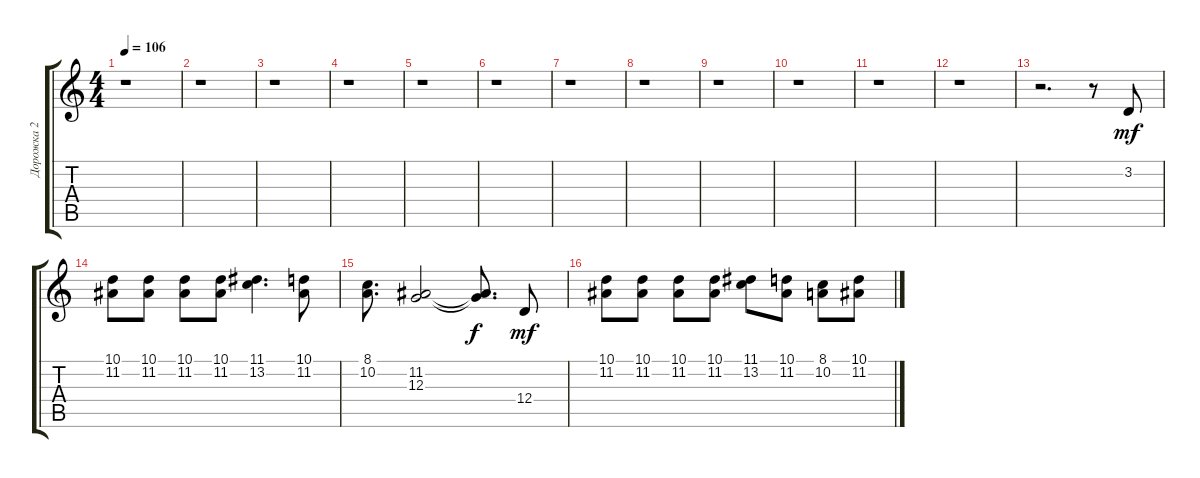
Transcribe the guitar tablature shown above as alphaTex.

\track ("Дорожка 2" "Дорожка 2") {instrument tremolostrings}
\staff {score tabs}
\tuning (E4 B3 G3 D3 A2 E2) {hide}
\ts (4 4)
\tempo 106
\clef g2
\ks c
r.1{dy mf} |
r.1 |
r.1 |
r.1 |
r.1 |
r.1 |
r.1 |
r.1 |
r.1 |
r.1 |
r.1 |
r.1 |
r.2{d} r.8 3.2.8 |
(10.1 11.2).8 (10.1 11.2).8 (10.1 11.2).8 (10.1 11.2).8 (11.1 13.2).4{d} (10.1 11.2).8 |
(8.1 10.2).8{d} (11.2 12.3).2 (11.2{t} 12.3{t}).8{d dy f} 12.4.8{dy mf} |
(10.1 11.2).8 (10.1 11.2).8 (10.1 11.2).8 (10.1 11.2).8 (11.1 13.2).8 (10.1 11.2).8 (8.1 10.2).8 (10.1 11.2).8
